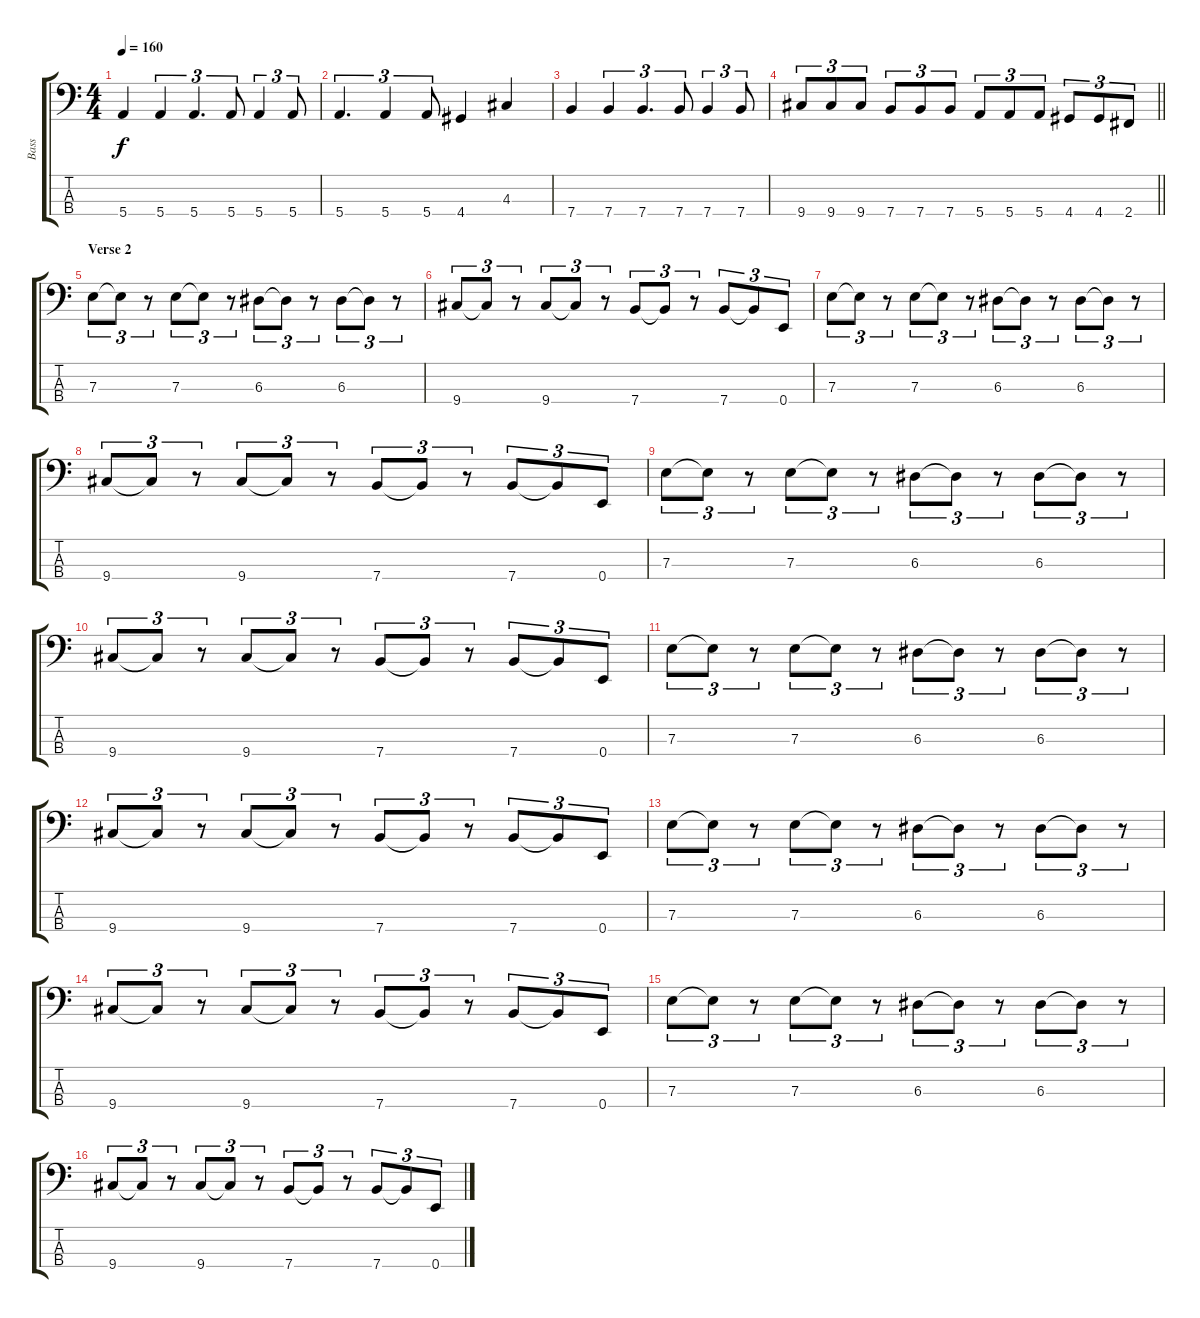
\track ("Bass" "Bass") {instrument electricbasspick}
\staff {score tabs}
\tuning (G2 D2 A1 E1) {hide}
\ts (4 4)
\tempo 160
\clef f4
\ks c
5.4.4{dy f} 5.4.4{tu (3 2)} 5.4.4{d tu (3 2)} 5.4.8{tu (3 2)} 5.4.4{tu (3 2)} 5.4.8{tu (3 2)} |
5.4.4{d tu (3 2)} 5.4.4{tu (3 2)} 5.4.8{tu (3 2)} 4.4.4 4.3.4 |
7.4.4 7.4.4{tu (3 2)} 7.4.4{d tu (3 2)} 7.4.8{tu (3 2)} 7.4.4{tu (3 2)} 7.4.8{tu (3 2)} |
\barLineRight lightlight
9.4.8{tu (3 2)} 9.4.8{tu (3 2)} 9.4.8{tu (3 2)} 7.4.8{tu (3 2)} 7.4.8{tu (3 2)} 7.4.8{tu (3 2)} 5.4.8{tu (3 2)} 5.4.8{tu (3 2)} 5.4.8{tu (3 2)} 4.4.8{tu (3 2)} 4.4.8{tu (3 2)} 2.4.8{tu (3 2)} |
\section ("" "Verse 2")
7.3.8{tu (3 2)} 7.3{t}.8{tu (3 2)} r.8{tu (3 2)} 7.3.8{tu (3 2)} 7.3{t}.8{tu (3 2)} r.8{tu (3 2)} 6.3.8{tu (3 2)} 6.3{t}.8{tu (3 2)} r.8{tu (3 2)} 6.3.8{tu (3 2)} 6.3{t}.8{tu (3 2)} r.8{tu (3 2)} |
9.4.8{tu (3 2)} 9.4{t}.8{tu (3 2)} r.8{tu (3 2)} 9.4.8{tu (3 2)} 9.4{t}.8{tu (3 2)} r.8{tu (3 2)} 7.4.8{tu (3 2)} 7.4{t}.8{tu (3 2)} r.8{tu (3 2)} 7.4.8{tu (3 2)} 7.4{t}.8{tu (3 2)} 0.4.8{tu (3 2)} |
7.3.8{tu (3 2)} 7.3{t}.8{tu (3 2)} r.8{tu (3 2)} 7.3.8{tu (3 2)} 7.3{t}.8{tu (3 2)} r.8{tu (3 2)} 6.3.8{tu (3 2)} 6.3{t}.8{tu (3 2)} r.8{tu (3 2)} 6.3.8{tu (3 2)} 6.3{t}.8{tu (3 2)} r.8{tu (3 2)} |
9.4.8{tu (3 2)} 9.4{t}.8{tu (3 2)} r.8{tu (3 2)} 9.4.8{tu (3 2)} 9.4{t}.8{tu (3 2)} r.8{tu (3 2)} 7.4.8{tu (3 2)} 7.4{t}.8{tu (3 2)} r.8{tu (3 2)} 7.4.8{tu (3 2)} 7.4{t}.8{tu (3 2)} 0.4.8{tu (3 2)} |
7.3.8{tu (3 2)} 7.3{t}.8{tu (3 2)} r.8{tu (3 2)} 7.3.8{tu (3 2)} 7.3{t}.8{tu (3 2)} r.8{tu (3 2)} 6.3.8{tu (3 2)} 6.3{t}.8{tu (3 2)} r.8{tu (3 2)} 6.3.8{tu (3 2)} 6.3{t}.8{tu (3 2)} r.8{tu (3 2)} |
9.4.8{tu (3 2)} 9.4{t}.8{tu (3 2)} r.8{tu (3 2)} 9.4.8{tu (3 2)} 9.4{t}.8{tu (3 2)} r.8{tu (3 2)} 7.4.8{tu (3 2)} 7.4{t}.8{tu (3 2)} r.8{tu (3 2)} 7.4.8{tu (3 2)} 7.4{t}.8{tu (3 2)} 0.4.8{tu (3 2)} |
7.3.8{tu (3 2)} 7.3{t}.8{tu (3 2)} r.8{tu (3 2)} 7.3.8{tu (3 2)} 7.3{t}.8{tu (3 2)} r.8{tu (3 2)} 6.3.8{tu (3 2)} 6.3{t}.8{tu (3 2)} r.8{tu (3 2)} 6.3.8{tu (3 2)} 6.3{t}.8{tu (3 2)} r.8{tu (3 2)} |
9.4.8{tu (3 2)} 9.4{t}.8{tu (3 2)} r.8{tu (3 2)} 9.4.8{tu (3 2)} 9.4{t}.8{tu (3 2)} r.8{tu (3 2)} 7.4.8{tu (3 2)} 7.4{t}.8{tu (3 2)} r.8{tu (3 2)} 7.4.8{tu (3 2)} 7.4{t}.8{tu (3 2)} 0.4.8{tu (3 2)} |
7.3.8{tu (3 2)} 7.3{t}.8{tu (3 2)} r.8{tu (3 2)} 7.3.8{tu (3 2)} 7.3{t}.8{tu (3 2)} r.8{tu (3 2)} 6.3.8{tu (3 2)} 6.3{t}.8{tu (3 2)} r.8{tu (3 2)} 6.3.8{tu (3 2)} 6.3{t}.8{tu (3 2)} r.8{tu (3 2)} |
9.4.8{tu (3 2)} 9.4{t}.8{tu (3 2)} r.8{tu (3 2)} 9.4.8{tu (3 2)} 9.4{t}.8{tu (3 2)} r.8{tu (3 2)} 7.4.8{tu (3 2)} 7.4{t}.8{tu (3 2)} r.8{tu (3 2)} 7.4.8{tu (3 2)} 7.4{t}.8{tu (3 2)} 0.4.8{tu (3 2)} |
7.3.8{tu (3 2)} 7.3{t}.8{tu (3 2)} r.8{tu (3 2)} 7.3.8{tu (3 2)} 7.3{t}.8{tu (3 2)} r.8{tu (3 2)} 6.3.8{tu (3 2)} 6.3{t}.8{tu (3 2)} r.8{tu (3 2)} 6.3.8{tu (3 2)} 6.3{t}.8{tu (3 2)} r.8{tu (3 2)} |
9.4.8{tu (3 2)} 9.4{t}.8{tu (3 2)} r.8{tu (3 2)} 9.4.8{tu (3 2)} 9.4{t}.8{tu (3 2)} r.8{tu (3 2)} 7.4.8{tu (3 2)} 7.4{t}.8{tu (3 2)} r.8{tu (3 2)} 7.4.8{tu (3 2)} 7.4{t}.8{tu (3 2)} 0.4.8{tu (3 2)}
